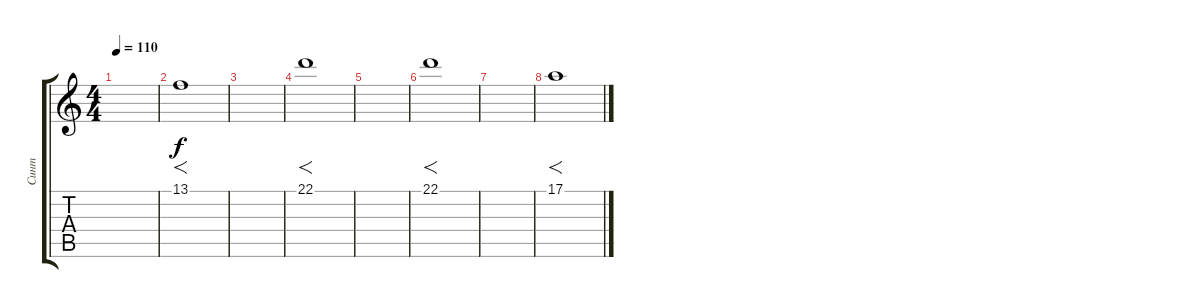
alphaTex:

\track ("Синт" "Синт") {instrument stringensemble1}
\staff {score tabs}
\tuning (E4 B3 G3 D3 A2 E2) {hide}
\ts (4 4)
\tempo 110
\clef g2
\ks c
|
13.1.1{f} |
|
22.1.1{f} |
|
22.1.1{f} |
|
17.1.1{f}
